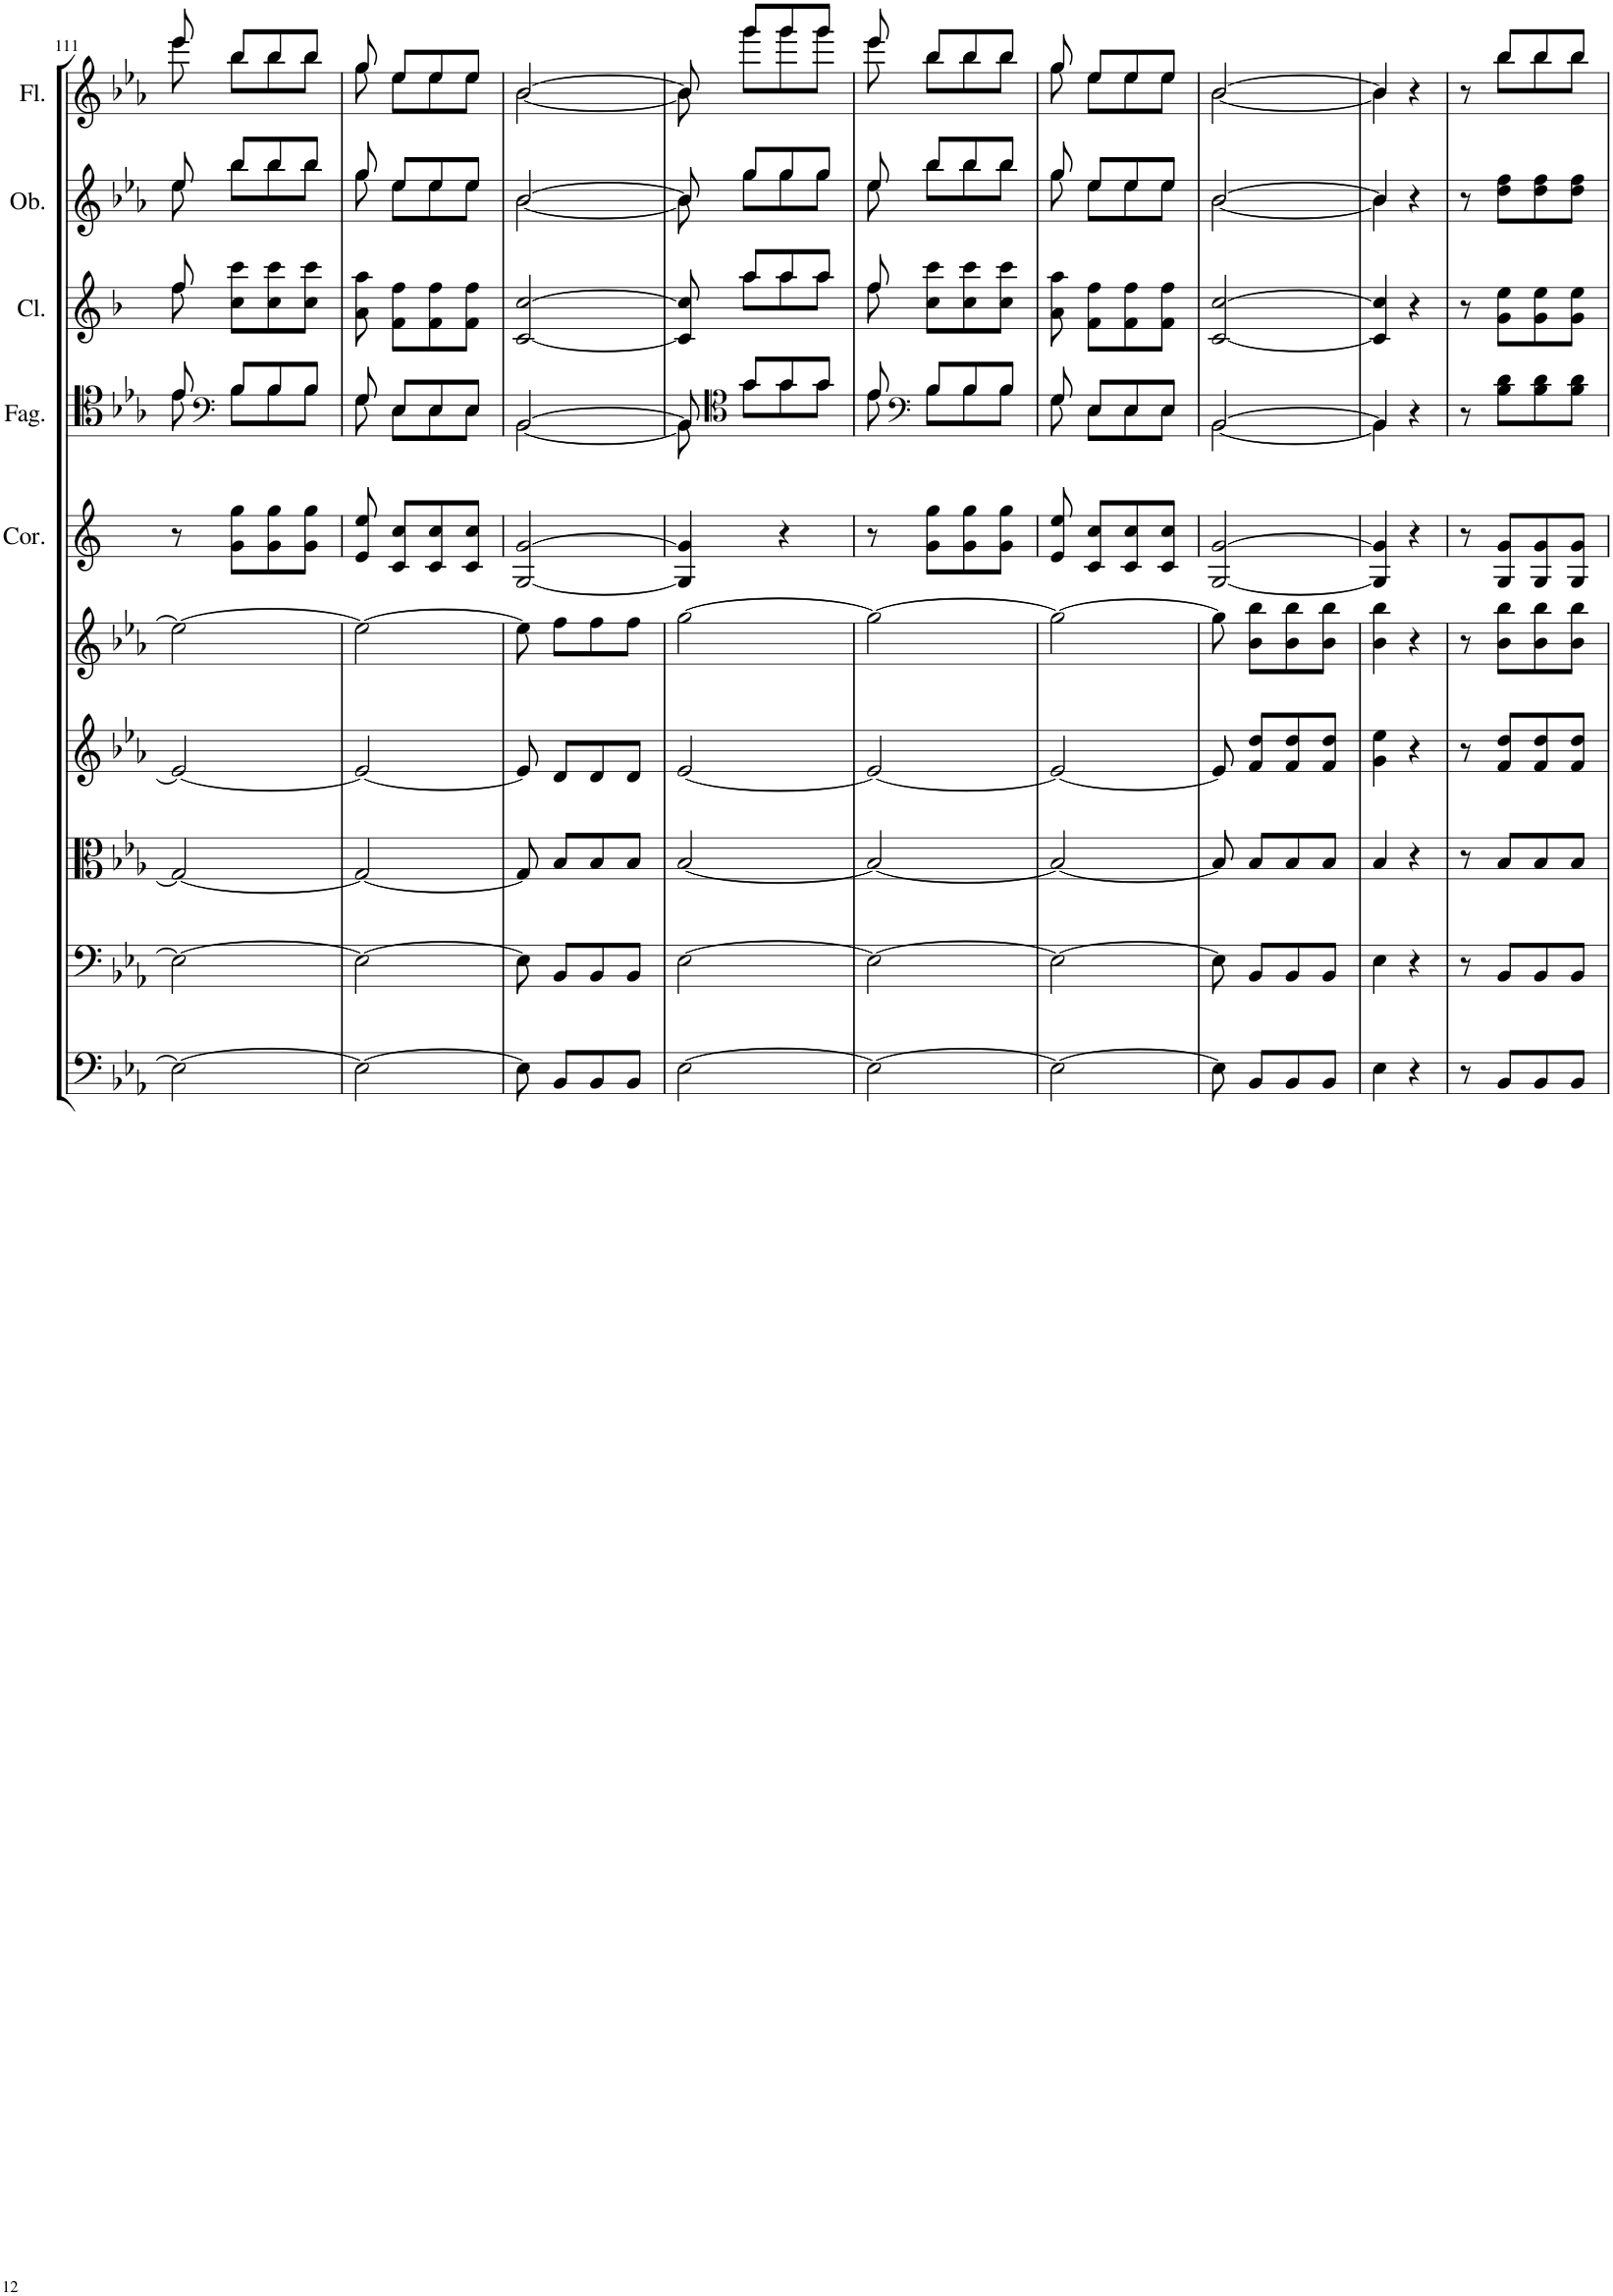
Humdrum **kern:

**kern	**kern	**kern	**kern	**kern	**kern	**kern	**kern	**kern	**kern
*part10	*part9	*part8	*part7	*part6	*part5	*part4	*part3	*part2	*part1
*staff10	*staff9	*staff8	*staff7	*staff6	*staff5	*staff4	*staff3	*staff2	*staff1
*I"Basso	*I"Violoncello	*I"Viola	*I"Violino II	*I"Violino I	*I"Corni in Es	*I"Fagotti	*I"Clarinetti in B	*I"Oboi	*I"Flauti
*	*	*	*	*	*I'Cor.	*I'Fag.	*I'Cl.	*I'Ob.	*I'Fl.
!!LO:PB:g=z
*clefF4	*clefF4	*clefC3	*clefG2	*clefG2	*clefG2	*clefC4	*clefG2	*clefG2	*clefG2
*Trd7c12	*	*	*	*	*Trd5c9	*	*Trd1c2	*	*
*k[b-e-a-]	*k[b-e-a-]	*k[b-e-a-]	*k[b-e-a-]	*k[b-e-a-]	*k[]	*k[b-e-a-]	*k[b-]	*k[b-e-a-]	*k[b-e-a-]
*M2/4	*M2/4	*M2/4	*M2/4	*M2/4	*M2/4	*M2/4	*M2/4	*M2/4	*M2/4
=111	=111	=111	=111	=111	=111	=111	=111	=111	=111
*	*	*	*	*	*	*^	*^	*^	*^
2E-\_	2E-\_	2G/_	2e-/_	2ee-\_	8r	8e-/	8e-\	8ff/	8ff\	8ee-/	8ee-\	8eee-/	8eee-\
*	*	*	*	*	*	*clefF4	*	*	*	*	*	*	*
.	.	.	.	.	8g\ 8gg\L	8B-/L	8B-\L	8cc\ 8ccc\L	4.ryy	8bb-/L	8bb-\L	8bb-/L	8bb-\L
.	.	.	.	.	8g\ 8gg\	8B-/	8B-\	8cc\ 8ccc\	.	8bb-/	8bb-\	8bb-/	8bb-\
.	.	.	.	.	8g\ 8gg\J	8B-/J	8B-\J	8cc\ 8ccc\J	.	8bb-/J	8bb-\J	8bb-/J	8bb-\J
*	*	*	*	*	*	*	*	*v	*v	*	*	*	*
=112	=112	=112	=112	=112	=112	=112	=112	=112	=112	=112	=112	=112
2E-\_	2E-\_	2G/_	2e-/_	2ee-\_	8e/ 8ee/	8G/	8G\	8a\ 8aa\	8gg/	8gg\	8gg/	8gg\
.	.	.	.	.	8c/ 8cc/L	8E-/L	8E-\L	8f\ 8ff\L	8ee-/L	8ee-\L	8ee-/L	8ee-\L
.	.	.	.	.	8c/ 8cc/	8E-/	8E-\	8f\ 8ff\	8ee-/	8ee-\	8ee-/	8ee-\
.	.	.	.	.	8c/ 8cc/J	8E-/J	8E-\J	8f\ 8ff\J	8ee-/J	8ee-\J	8ee-/J	8ee-\J
=113	=113	=113	=113	=113	=113	=113	=113	=113	=113	=113	=113	=113
8E-\]	8E-\]	8G/]	8e-/]	8ee-\]	[2G/ [2g/	[2BB-/	[2BB-\	[2c/ [2cc/	[2b-/	[2b-\	[2b-/	[2b-\
8BB-/L	8BB-/L	8B-/L	8d/L	8ff\L	.	.	.	.	.	.	.	.
8BB-/	8BB-/	8B-/	8d/	8ff\	.	.	.	.	.	.	.	.
8BB-/J	8BB-/J	8B-/J	8d/J	8ff\J	.	.	.	.	.	.	.	.
=114	=114	=114	=114	=114	=114	=114	=114	=114	=114	=114	=114	=114
*	*	*	*	*	*	*	*	*^	*	*	*	*
[2E-\	[2E-\	[2B-/	[2e-/	[2gg\	4G/] 4g/]	8BB-/]	8BB-\]	8c/] 8cc/]	8ryy	8b-/]	8b-\]	8b-/]	8b-\]
*	*	*	*	*	*	*clefC4	*	*	*	*	*	*	*
.	.	.	.	.	.	8g/L	8g\L	8aa/L	8aa\L	8gg/L	8gg\L	8ggg/L	8ggg\L
.	.	.	.	.	4r	8g/	8g\	8aa/	8aa\	8gg/	8gg\	8ggg/	8ggg\
.	.	.	.	.	.	8g/J	8g\J	8aa/J	8aa\J	8gg/J	8gg\J	8ggg/J	8ggg\J
=115	=115	=115	=115	=115	=115	=115	=115	=115	=115	=115	=115	=115	=115
2E-\_	2E-\_	2B-/_	2e-/_	2gg\_	8r	8e-/	8e-\	8ff/	8ff\	8ee-/	8ee-\	8eee-/	8eee-\
*	*	*	*	*	*	*clefF4	*	*	*	*	*	*	*
.	.	.	.	.	8g\ 8gg\L	8B-/L	8B-\L	8cc\ 8ccc\L	4.ryy	8bb-/L	8bb-\L	8bb-/L	8bb-\L
.	.	.	.	.	8g\ 8gg\	8B-/	8B-\	8cc\ 8ccc\	.	8bb-/	8bb-\	8bb-/	8bb-\
.	.	.	.	.	8g\ 8gg\J	8B-/J	8B-\J	8cc\ 8ccc\J	.	8bb-/J	8bb-\J	8bb-/J	8bb-\J
*	*	*	*	*	*	*	*	*v	*v	*	*	*	*
=116	=116	=116	=116	=116	=116	=116	=116	=116	=116	=116	=116	=116
2E-\_	2E-\_	2B-/_	2e-/_	2gg\_	8e/ 8ee/	8G/	8G\	8a\ 8aa\	8gg/	8gg\	8gg/	8gg\
.	.	.	.	.	8c/ 8cc/L	8E-/L	8E-\L	8f\ 8ff\L	8ee-/L	8ee-\L	8ee-/L	8ee-\L
.	.	.	.	.	8c/ 8cc/	8E-/	8E-\	8f\ 8ff\	8ee-/	8ee-\	8ee-/	8ee-\
.	.	.	.	.	8c/ 8cc/J	8E-/J	8E-\J	8f\ 8ff\J	8ee-/J	8ee-\J	8ee-/J	8ee-\J
=117	=117	=117	=117	=117	=117	=117	=117	=117	=117	=117	=117	=117
8E-\]	8E-\]	8B-/]	8e-/]	8gg\]	[2G/ [2g/	[2BB-/	[2BB-\	[2c/ [2cc/	[2b-/	[2b-\	[2b-/	[2b-\
8BB-/L	8BB-/L	8B-/L	8f/ 8dd/L	8b-\ 8bb-\L	.	.	.	.	.	.	.	.
8BB-/	8BB-/	8B-/	8f/ 8dd/	8b-\ 8bb-\	.	.	.	.	.	.	.	.
8BB-/J	8BB-/J	8B-/J	8f/ 8dd/J	8b-\ 8bb-\J	.	.	.	.	.	.	.	.
=118	=118	=118	=118	=118	=118	=118	=118	=118	=118	=118	=118	=118
4E-\	4E-\	4B-/	4g\ 4ee-\	4b-\ 4bb-\	4G/] 4g/]	4BB-/]	4BB-\]	4c/] 4cc/]	4b-/]	4b-\]	4b-/]	4b-\]
4r	4r	4r	4r	4r	4r	4r	4ryy	4r	4r	4ryy	4r	4ryy
*	*	*	*	*	*	*v	*v	*	*v	*v	*	*
=119	=119	=119	=119	=119	=119	=119	=119	=119	=119	=119
8r	8r	8r	8r	8r	8r	8r	8r	8r	8r	8ryy
8BB-/L	8BB-/L	8B-/L	8f/ 8dd/L	8b-\ 8bb-\L	8G/ 8g/L	8B-\ 8d\L	8g\ 8ee\L	8dd\ 8ff\L	8bb-/L	8bb-\L
8BB-/	8BB-/	8B-/	8f/ 8dd/	8b-\ 8bb-\	8G/ 8g/	8B-\ 8d\	8g\ 8ee\	8dd\ 8ff\	8bb-/	8bb-\
8BB-/J	8BB-/J	8B-/J	8f/ 8dd/J	8b-\ 8bb-\J	8G/ 8g/J	8B-\ 8d\J	8g\ 8ee\J	8dd\ 8ff\J	8bb-/J	8bb-\J
*	*	*	*	*	*	*	*	*	*v	*v
=	=	=	=	=	=	=	=	=	=
*-	*-	*-	*-	*-	*-	*-	*-	*-	*-
